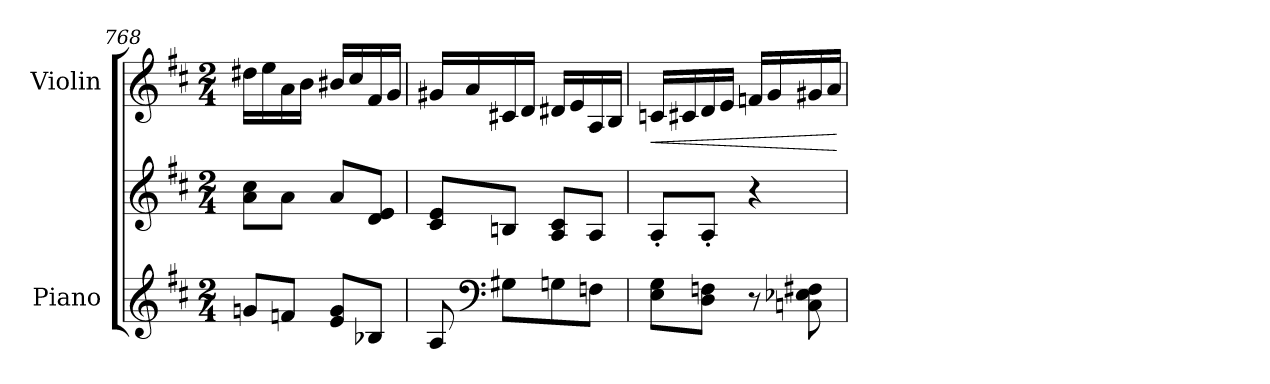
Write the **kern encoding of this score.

**kern	**kern	**kern	**dynam
*part2	*part2	*part1	*part1
*staff3	*staff2	*staff1	*staff1
*I"Piano	*	*I"Violin	*
*I'Pno.	*	*I'Vln.	*
!!LO:PB:g=z
*clefG2	*clefG2	*clefG2	*
*k[f#c#]	*k[f#c#]	*k[f#c#]	*
*M2/4	*M2/4	*M2/4	*
=768	=768	=768	=768
8gn/L	8a\ 8cc#\L	16dd#X\LL	.
.	.	16ee\	.
8fn/J	8a\J	16a\	.
.	.	16b\JJ	.
8e/ 8g/L	8a/L	16b#X/LL	.
.	.	16cc#/	.
8B-X/J	8d/ 8e/J	16f#/	.
.	.	16g/JJ	.
=769	=769	=769	=769
8A/	8c#/ 8e/L	16g#X/LL	.
.	.	16a/	.
*clefF4	*	*	*
8G#X\L	8Bn/J	16c#X/	.
.	.	16d/JJ	.
8Gn\	8A/ 8c#/L	16d#X/LL	.
.	.	16e/	.
8Fn\J	8A/J	16A/	.
.	.	16B/JJ	.
=770	=770	=770	=770
!	!	!	!LO:HP:b
8E\ 8G\L	8A'/L	16cn/LL	<
.	.	16c#X/	.
8D\ 8Fn\J	8A'/J	16d/	.
.	.	16e/JJ	.
8r	4r	16fn/LL	.
.	.	16g/	.
8Cn\ 8E-X\ 8F#X\	.	16g#X/	.
.	.	16a/JJ	.
.	.	.	[
=	=	=	=
*-	*-	*-	*-
